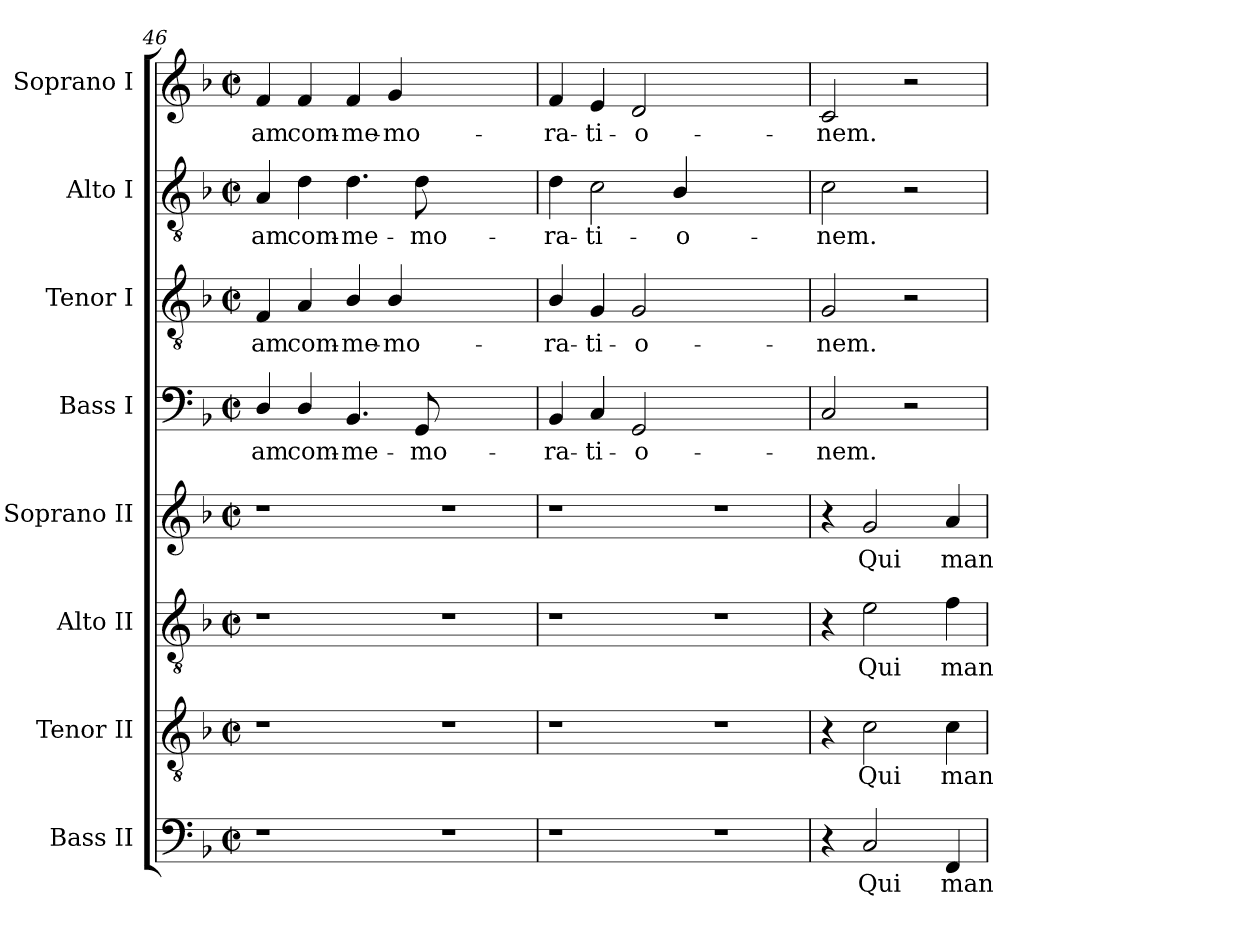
**kern	**text	**kern	**text	**kern	**text	**kern	**text	**kern	**text	**kern	**text	**kern	**text	**kern	**text
*part8	*part8	*part7	*part7	*part6	*part6	*part5	*part5	*part4	*part4	*part3	*part3	*part2	*part2	*part1	*part1
*staff8	*staff8	*staff7	*staff7	*staff6	*staff6	*staff5	*staff5	*staff4	*staff4	*staff3	*staff3	*staff2	*staff2	*staff1	*staff1
*I"Bass II	*	*I"Tenor II	*	*I"Alto II	*	*I"Soprano II	*	*I"Bass I	*	*I"Tenor I	*	*I"Alto I	*	*I"Soprano I	*
*I'B. II	*	*I'T. II	*	*I'A. II	*	*I'S. II	*	*I'B. I	*	*I'T. I	*	*I'A. I	*	*I'S. I	*
!!LO:LB:g=z
*clefF4	*	*clefGv2	*	*clefGv2	*	*clefG2	*	*clefF4	*	*clefGv2	*	*clefGv2	*	*clefG2	*
*	*	*ITrd7c12	*	*	*	*	*	*	*	*ITrd7c12	*	*	*	*	*
*k[b-]	*	*k[b-]	*	*k[b-]	*	*k[b-]	*	*k[b-]	*	*k[b-]	*	*k[b-]	*	*k[b-]	*
*F:	*	*F:	*	*F:	*	*F:	*	*F:	*	*F:	*	*F:	*	*F:	*
*M2/2	*	*M2/2	*	*M2/2	*	*M2/2	*	*M2/2	*	*M2/2	*	*M2/2	*	*M2/2	*
*met(c|)	*	*met(c|)	*	*met(c|)	*	*met(c|)	*	*met(c|)	*	*met(c|)	*	*met(c|)	*	*met(c|)	*
=46	=46	=46	=46	=46	=46	=46	=46	=46	=46	=46	=46	=46	=46	=46	=46
!	!	!	!	!	!	!	!	!	!LO:LY:b:color=#000000	!	!	!	!	!	!
!	!	!	!	!	!	!	!	!	!	!	!LO:LY:b:color=#000000	!	!	!	!
!	!	!	!	!	!	!	!	!	!	!	!	!	!LO:LY:b:color=#000000	!	!
!	!	!	!	!	!	!	!	!	!	!	!	!	!	!	!LO:LY:b:color=#000000
1r	.	1r	.	1r	.	1r	.	4Di/	-am	4FFi/	-am	4Ai/	-am	4fi/	-am
!	!	!	!	!	!	!	!	!	!LO:LY:b:color=#000000	!	!	!	!	!	!
!	!	!	!	!	!	!	!	!	!	!	!LO:LY:b:color=#000000	!	!	!	!
!	!	!	!	!	!	!	!	!	!	!	!	!	!LO:LY:b:color=#000000	!	!
!	!	!	!	!	!	!	!	!	!	!	!	!	!	!	!LO:LY:b:color=#000000
.	.	.	.	.	.	.	.	4Di/	com-	4AAi/	com-	4di\	com-	4fi/	com-
!	!	!	!	!	!	!	!	!	!LO:LY:b:color=#000000	!	!	!	!	!	!
!	!	!	!	!	!	!	!	!	!	!	!LO:LY:b:color=#000000	!	!	!	!
!	!	!	!	!	!	!	!	!	!	!	!	!	!LO:LY:b:color=#000000	!	!
!	!	!	!	!	!	!	!	!	!	!	!	!	!	!	!LO:LY:b:color=#000000
.	.	.	.	.	.	.	.	4.BB-i/	-me-	4BB-i/	-me-	4.di\	-me-	4fi/	-me-
!	!	!	!	!	!	!	!	!	!	!	!LO:LY:b:color=#000000	!	!	!	!
!	!	!	!	!	!	!	!	!	!	!	!	!	!	!	!LO:LY:b:color=#000000
.	.	.	.	.	.	.	.	.	.	4BB-i/	-mo-	.	.	4gi/	-mo-
!	!	!	!	!	!	!	!	!	!LO:LY:b:color=#000000	!	!	!	!	!	!
!	!	!	!	!	!	!	!	!	!	!	!	!	!LO:LY:b:color=#000000	!	!
.	.	.	.	.	.	.	.	8GGi/	-mo-	.	.	8di\	-mo-	.	.
1r	.	1r	.	1r	.	1r	.	1ryy	.	1ryy	.	1ryy	.	1ryy	.
=47	=47	=47	=47	=47	=47	=47	=47	=47	=47	=47	=47	=47	=47	=47	=47
!	!	!	!	!	!	!	!	!	!LO:LY:b:color=#000000	!	!	!	!	!	!
!	!	!	!	!	!	!	!	!	!	!	!LO:LY:b:color=#000000	!	!	!	!
!	!	!	!	!	!	!	!	!	!	!	!	!	!LO:LY:b:color=#000000	!	!
!	!	!	!	!	!	!	!	!	!	!	!	!	!	!	!LO:LY:b:color=#000000
1r	.	1r	.	1r	.	1r	.	4BB-i/	-ra-	4BB-i/	-ra-	4di\	-ra-	4fi/	-ra-
!	!	!	!	!	!	!	!	!	!LO:LY:b:color=#000000	!	!	!	!	!	!
!	!	!	!	!	!	!	!	!	!	!	!LO:LY:b:color=#000000	!	!	!	!
!	!	!	!	!	!	!	!	!	!	!	!	!	!LO:LY:b:color=#000000	!	!
!	!	!	!	!	!	!	!	!	!	!	!	!	!	!	!LO:LY:b:color=#000000
.	.	.	.	.	.	.	.	4Ci/	-ti-	4GGi/	-ti-	2ci\	-ti-	4ei/	-ti-
!	!	!	!	!	!	!	!	!	!LO:LY:b:color=#000000	!	!	!	!	!	!
!	!	!	!	!	!	!	!	!	!	!	!LO:LY:b:color=#000000	!	!	!	!
!	!	!	!	!	!	!	!	!	!	!	!	!	!	!	!LO:LY:b:color=#000000
.	.	.	.	.	.	.	.	2GGi/	-o-	2GGi/	-o-	.	.	2di/	-o-
!	!	!	!	!	!	!	!	!	!	!	!	!	!LO:LY:b:color=#000000	!	!
.	.	.	.	.	.	.	.	.	.	.	.	4B-i/	-o-	.	.
1r	.	1r	.	1r	.	1r	.	1ryy	.	1ryy	.	1ryy	.	1ryy	.
=48	=48	=48	=48	=48	=48	=48	=48	=48	=48	=48	=48	=48	=48	=48	=48
!	!	!	!	!	!	!	!	!	!LO:LY:b:color=#000000	!	!	!	!	!	!
!	!	!	!	!	!	!	!	!	!	!	!LO:LY:b:color=#000000	!	!	!	!
!	!	!	!	!	!	!	!	!	!	!	!	!	!LO:LY:b:color=#000000	!	!
!	!	!	!	!	!	!	!	!	!	!	!	!	!	!	!LO:LY:b:color=#000000
4r	.	4r	.	4r	.	4r	.	2Ci/	-nem.	2GGi/	-nem.	2ci\	-nem.	2ci/	-nem.
!	!LO:LY:b:color=#000000	!	!	!	!	!	!	!	!	!	!	!	!	!	!
!	!	!	!LO:LY:b:color=#000000	!	!	!	!	!	!	!	!	!	!	!	!
!	!	!	!	!	!LO:LY:b:color=#000000	!	!	!	!	!	!	!	!	!	!
!	!	!	!	!	!	!	!LO:LY:b:color=#000000	!	!	!	!	!	!	!	!
2Ci/	Qui	2Ci\	Qui	2ei\	Qui	2gi/	Qui	.	.	.	.	.	.	.	.
.	.	.	.	.	.	.	.	2r	.	2r	.	2r	.	2r	.
!	!LO:LY:b:color=#000000	!	!	!	!	!	!	!	!	!	!	!	!	!	!
!	!	!	!LO:LY:b:color=#000000	!	!	!	!	!	!	!	!	!	!	!	!
!	!	!	!	!	!LO:LY:b:color=#000000	!	!	!	!	!	!	!	!	!	!
!	!	!	!	!	!	!	!LO:LY:b:color=#000000	!	!	!	!	!	!	!	!
4FFi/	man-	4Ci\	man-	4fi\	man-	4ai/	man-	.	.	.	.	.	.	.	.
=	=	=	=	=	=	=	=	=	=	=	=	=	=	=	=
*-	*-	*-	*-	*-	*-	*-	*-	*-	*-	*-	*-	*-	*-	*-	*-
